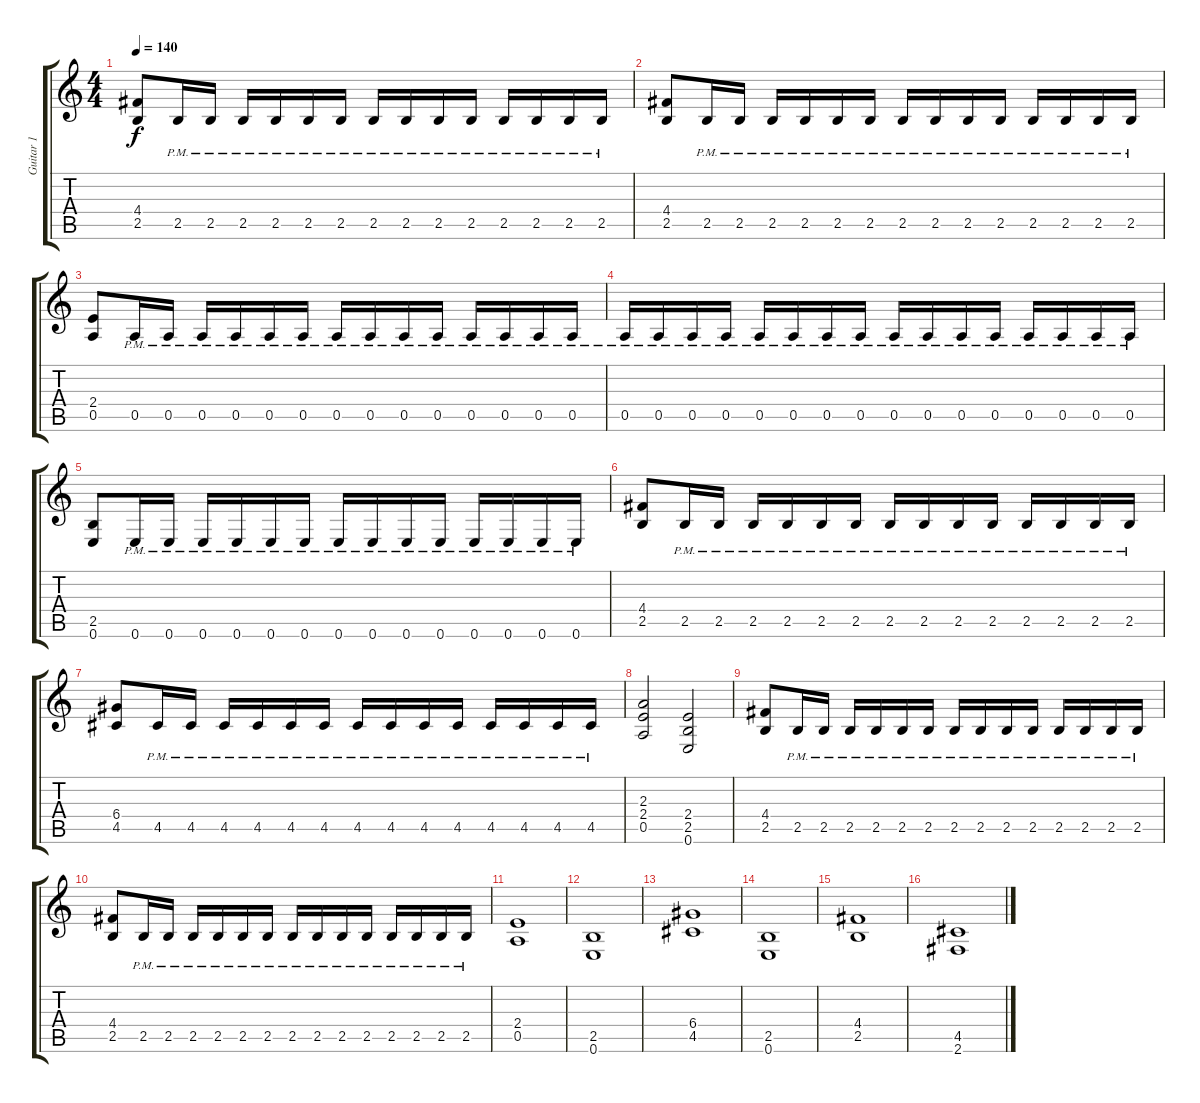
\track ("Guitar 1" "Guitar 1") {instrument overdrivenguitar}
\staff {score tabs}
\tuning (E4 B3 G3 D3 A2 E2) {hide}
\ts (4 4)
\tempo 140
\clef g2
\ks c
(4.4 2.5).8{dy f} 2.5{pm}.16 2.5{pm}.16 2.5{pm}.16 2.5{pm}.16 2.5{pm}.16 2.5{pm}.16 2.5{pm}.16 2.5{pm}.16 2.5{pm}.16 2.5{pm}.16 2.5{pm}.16 2.5{pm}.16 2.5{pm}.16 2.5{pm}.16 |
(4.4 2.5).8 2.5{pm}.16 2.5{pm}.16 2.5{pm}.16 2.5{pm}.16 2.5{pm}.16 2.5{pm}.16 2.5{pm}.16 2.5{pm}.16 2.5{pm}.16 2.5{pm}.16 2.5{pm}.16 2.5{pm}.16 2.5{pm}.16 2.5{pm}.16 |
(2.4 0.5).8 0.5{pm}.16 0.5{pm}.16 0.5{pm}.16 0.5{pm}.16 0.5{pm}.16 0.5{pm}.16 0.5{pm}.16 0.5{pm}.16 0.5{pm}.16 0.5{pm}.16 0.5{pm}.16 0.5{pm}.16 0.5{pm}.16 0.5{pm}.16 |
0.5{pm}.16 0.5{pm}.16 0.5{pm}.16 0.5{pm}.16 0.5{pm}.16 0.5{pm}.16 0.5{pm}.16 0.5{pm}.16 0.5{pm}.16 0.5{pm}.16 0.5{pm}.16 0.5{pm}.16 0.5{pm}.16 0.5{pm}.16 0.5{pm}.16 0.5{pm}.16 |
(2.5 0.6).8 0.6{pm}.16 0.6{pm}.16 0.6{pm}.16 0.6{pm}.16 0.6{pm}.16 0.6{pm}.16 0.6{pm}.16 0.6{pm}.16 0.6{pm}.16 0.6{pm}.16 0.6{pm}.16 0.6{pm}.16 0.6{pm}.16 0.6{pm}.16 |
(4.4 2.5).8 2.5{pm}.16 2.5{pm}.16 2.5{pm}.16 2.5{pm}.16 2.5{pm}.16 2.5{pm}.16 2.5{pm}.16 2.5{pm}.16 2.5{pm}.16 2.5{pm}.16 2.5{pm}.16 2.5{pm}.16 2.5{pm}.16 2.5{pm}.16 |
(6.4 4.5).8 4.5{pm}.16 4.5{pm}.16 4.5{pm}.16 4.5{pm}.16 4.5{pm}.16 4.5{pm}.16 4.5{pm}.16 4.5{pm}.16 4.5{pm}.16 4.5{pm}.16 4.5{pm}.16 4.5{pm}.16 4.5{pm}.16 4.5{pm}.16 |
(2.3 2.4 0.5).2 (2.4 2.5 0.6).2 |
(4.4 2.5).8 2.5{pm}.16 2.5{pm}.16 2.5{pm}.16 2.5{pm}.16 2.5{pm}.16 2.5{pm}.16 2.5{pm}.16 2.5{pm}.16 2.5{pm}.16 2.5{pm}.16 2.5{pm}.16 2.5{pm}.16 2.5{pm}.16 2.5{pm}.16 |
(4.4 2.5).8 2.5{pm}.16 2.5{pm}.16 2.5{pm}.16 2.5{pm}.16 2.5{pm}.16 2.5{pm}.16 2.5{pm}.16 2.5{pm}.16 2.5{pm}.16 2.5{pm}.16 2.5{pm}.16 2.5{pm}.16 2.5{pm}.16 2.5{pm}.16 |
(2.4 0.5).1 |
(2.5 0.6).1 |
(6.4 4.5).1 |
(2.5 0.6).1 |
(4.4 2.5).1 |
(4.5 2.6).1
